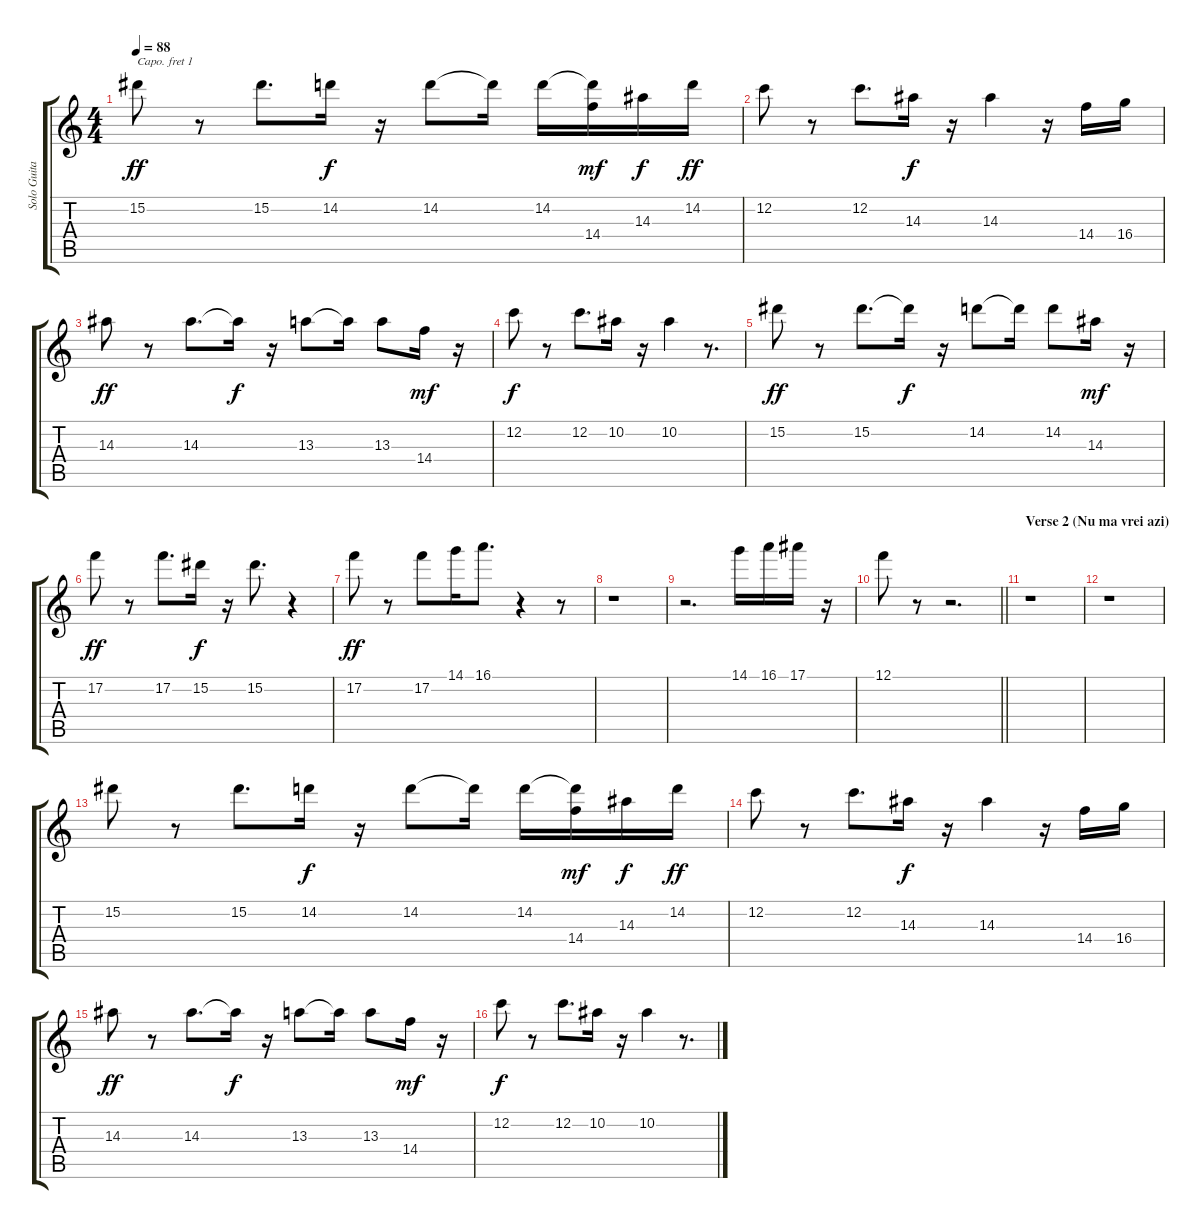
\track ("Solo Guitar" "Solo Guita") {instrument electricguitarclean}
\staff {score tabs}
\capo 1
\tuning (E4 B3 G3 D3 A2 E2) {hide}
\ts (4 4)
\tempo 88
\clef g2
\ks c
15.2.8{dy ff} r.8 15.2.8{d} 14.2.16{dy f} r.16 14.2.8 14.2{t}.16 14.2.16 (14.2{t} 14.4).16{dy mf} 14.3.16{dy f} 14.2.16{dy ff} |
12.2.8 r.8 12.2.8{d} 14.3.16{dy f} r.16 14.3.4 r.16 14.4.16 16.4.16 |
14.3.8{dy ff} r.8 14.3.8{d} 14.3{t}.16{dy f} r.16 13.3.8 13.3{t}.16 13.3.8 14.4.16{dy mf} r.16 |
12.2.8{dy f} r.8 12.2.8{d} 10.2.16 r.16 10.2.4 r.8{d} |
15.2.8{dy ff} r.8 15.2.8{d} 15.2{t}.16{dy f} r.16 14.2.8 14.2{t}.16 14.2.8 14.3.16{dy mf} r.16 |
17.2.8{dy ff} r.8 17.2.8{d} 15.2.16{dy f} r.16 15.2.8{d} r.4 |
17.2.8{dy ff} r.8 17.2.8 14.1.16 16.1.8{d} r.4 r.8 |
r.1 |
r.2{d} 14.1.16 16.1.16 17.1.16 r.16 |
\barLineRight lightlight
12.1.8 r.8 r.2{d} |
\section ("" "Verse 2 (Nu ma vrei azi)")
r.1 |
r.1 |
15.2.8 r.8 15.2.8{d} 14.2.16{dy f} r.16 14.2.8 14.2{t}.16 14.2.16 (14.2{t} 14.4).16{dy mf} 14.3.16{dy f} 14.2.16{dy ff} |
12.2.8 r.8 12.2.8{d} 14.3.16{dy f} r.16 14.3.4 r.16 14.4.16 16.4.16 |
14.3.8{dy ff} r.8 14.3.8{d} 14.3{t}.16{dy f} r.16 13.3.8 13.3{t}.16 13.3.8 14.4.16{dy mf} r.16 |
12.2.8{dy f} r.8 12.2.8{d} 10.2.16 r.16 10.2.4 r.8{d}
